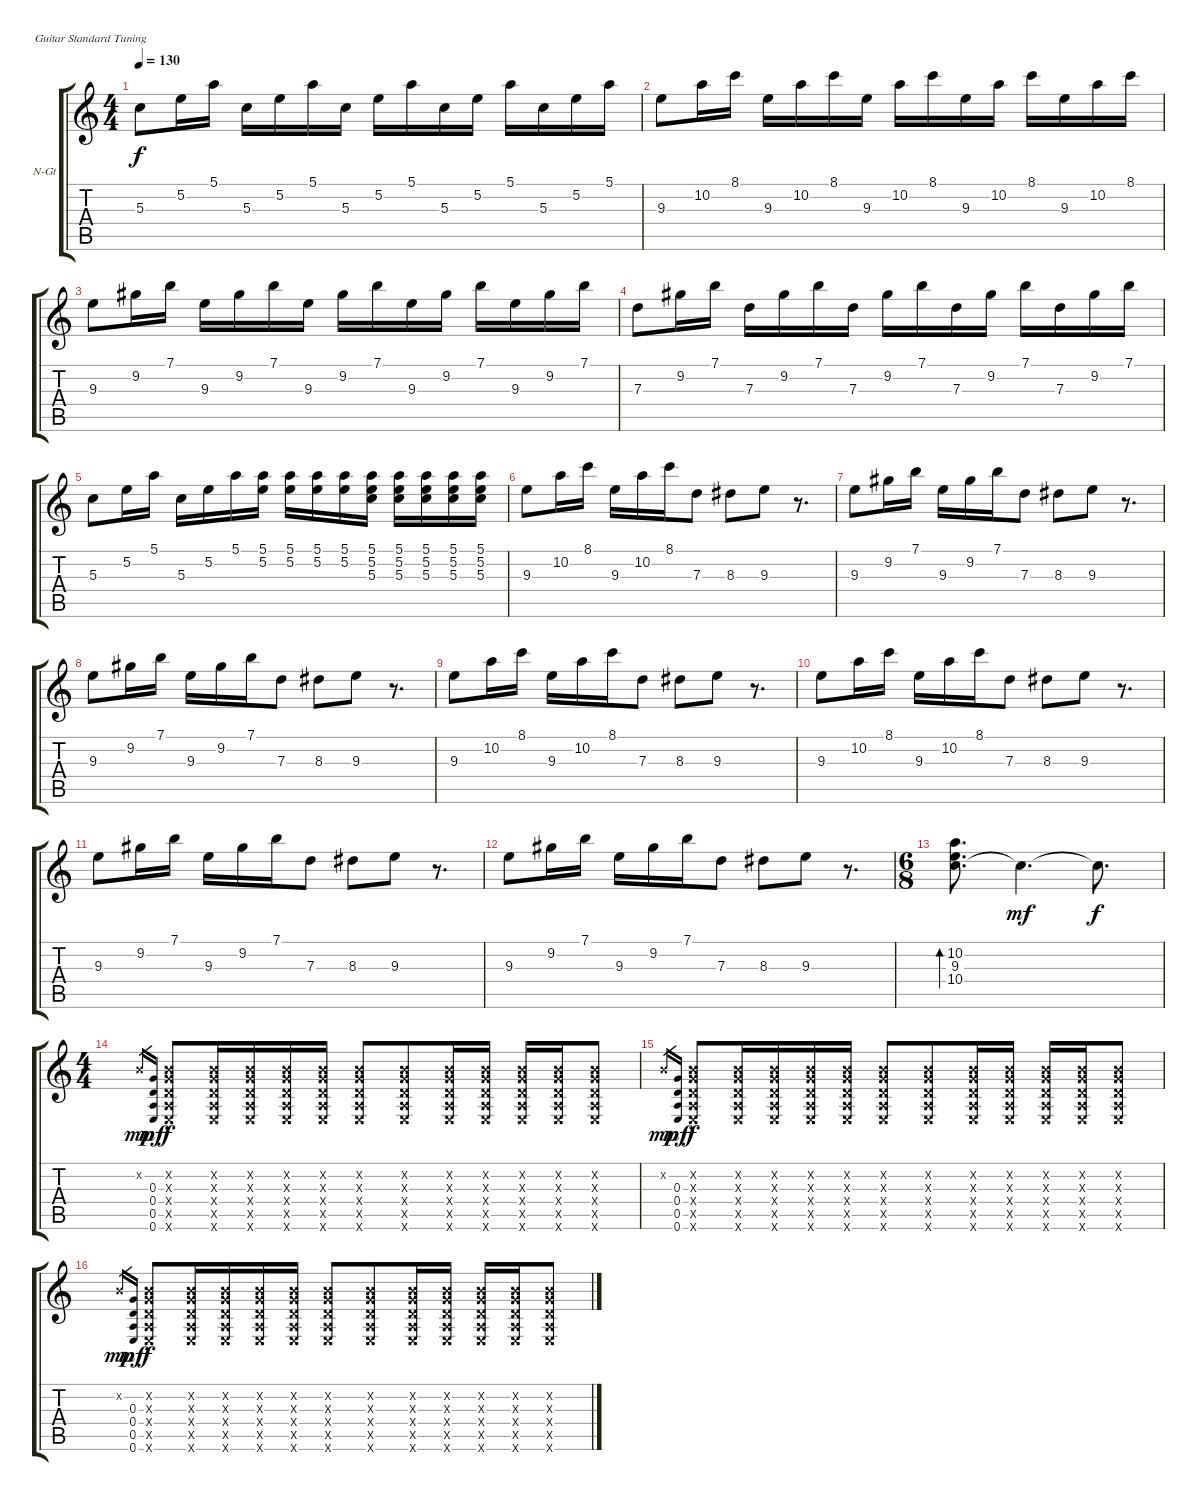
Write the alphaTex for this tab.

\bracketExtendMode groupsimilarinstruments
\firstSystemTrackNameOrientation horizontal
\otherSystemsTrackNameOrientation horizontal
\track ("Rodrigo Sanchez" "N-Gt") {instrument acousticguitarnylon}
\staff {score tabs}
\tuning (E4 B3 G3 D3 A2 E2)
\ts (4 4)
\tempo 130
\clef g2
\ks c
5.3.8{dy f} 5.2.16 5.1.16 5.3.16 5.2.16 5.1.16 5.3.16 5.2.16 5.1.16 5.3.16 5.2.16 5.1.16 5.3.16 5.2.16 5.1.16 |
9.3.8 10.2.16 8.1.16 9.3.16 10.2.16 8.1.16 9.3.16 10.2.16 8.1.16 9.3.16 10.2.16 8.1.16 9.3.16 10.2.16 8.1.16 |
9.3.8 9.2.16 7.1.16 9.3.16 9.2.16 7.1.16 9.3.16 9.2.16 7.1.16 9.3.16 9.2.16 7.1.16 9.3.16 9.2.16 7.1.16 |
7.3.8 9.2.16 7.1.16 7.3.16 9.2.16 7.1.16 7.3.16 9.2.16 7.1.16 7.3.16 9.2.16 7.1.16 7.3.16 9.2.16 7.1.16 |
5.3.8 5.2.16 5.1.16 5.3.16 5.2.16 5.1.16 (5.1 5.2).16 (5.1 5.2).16 (5.1 5.2).16 (5.1 5.2).16 (5.1 5.2 5.3).16 (5.1 5.2 5.3).16 (5.1 5.2 5.3).16 (5.1 5.2 5.3).16 (5.1 5.2 5.3).16 |
9.3.8 10.2.16 8.1.16 9.3.16 10.2.16 8.1.16 7.3.8 8.3.8 9.3.8 r.8{d} |
9.3.8 9.2.16 7.1.16 9.3.16 9.2.16 7.1.16 7.3.8 8.3.8 9.3.8 r.8{d} |
9.3.8 9.2.16 7.1.16 9.3.16 9.2.16 7.1.16 7.3.8 8.3.8 9.3.8 r.8{d} |
9.3.8 10.2.16 8.1.16 9.3.16 10.2.16 8.1.16 7.3.8 8.3.8 9.3.8 r.8{d} |
9.3.8 10.2.16 8.1.16 9.3.16 10.2.16 8.1.16 7.3.8 8.3.8 9.3.8 r.8{d} |
9.3.8 9.2.16 7.1.16 9.3.16 9.2.16 7.1.16 7.3.8 8.3.8 9.3.8 r.8{d} |
9.3.8 9.2.16 7.1.16 9.3.16 9.2.16 7.1.16 7.3.8 8.3.8 9.3.8 r.8{d} |
\ts (6 8)
\beaming (8 3 3)
(10.2 9.3 10.4).8{d bd 30} 10.4{t}.4{d dy mf} 10.4{t}.8{d dy f} |
\ts (4 4)
\beaming (8 3 3 2)
0.2{x}.16{gr dy mp} (0.3 0.4 0.5 0.6).16{gr dy mf} (0.2{x} 0.3{x} 0.4{x} 0.5{x} 0.6{x}).8{dy f} (0.2{x} 0.3{x} 0.4{x} 0.5{x} 0.6{x}).16 (0.2{x} 0.3{x} 0.4{x} 0.5{x} 0.6{x}).16 (0.2{x} 0.3{x} 0.4{x} 0.5{x} 0.6{x}).16 (0.2{x} 0.3{x} 0.4{x} 0.5{x} 0.6{x}).16 (0.2{x} 0.3{x} 0.4{x} 0.5{x} 0.6{x}).8 (0.2{x} 0.3{x} 0.4{x} 0.5{x} 0.6{x}).8 (0.2{x} 0.3{x} 0.4{x} 0.5{x} 0.6{x}).16 (0.2{x} 0.3{x} 0.4{x} 0.5{x} 0.6{x}).16 (0.2{x} 0.3{x} 0.4{x} 0.5{x} 0.6{x}).16 (0.2{x} 0.3{x} 0.4{x} 0.5{x} 0.6{x}).16 (0.2{x} 0.3{x} 0.4{x} 0.5{x} 0.6{x}).8 |
0.2{x}.16{gr dy mp} (0.3 0.4 0.5 0.6).16{gr dy mf} (0.2{x} 0.3{x} 0.4{x} 0.5{x} 0.6{x}).8{dy f} (0.2{x} 0.3{x} 0.4{x} 0.5{x} 0.6{x}).16 (0.2{x} 0.3{x} 0.4{x} 0.5{x} 0.6{x}).16 (0.2{x} 0.3{x} 0.4{x} 0.5{x} 0.6{x}).16 (0.2{x} 0.3{x} 0.4{x} 0.5{x} 0.6{x}).16 (0.2{x} 0.3{x} 0.4{x} 0.5{x} 0.6{x}).8 (0.2{x} 0.3{x} 0.4{x} 0.5{x} 0.6{x}).8 (0.2{x} 0.3{x} 0.4{x} 0.5{x} 0.6{x}).16 (0.2{x} 0.3{x} 0.4{x} 0.5{x} 0.6{x}).16 (0.2{x} 0.3{x} 0.4{x} 0.5{x} 0.6{x}).16 (0.2{x} 0.3{x} 0.4{x} 0.5{x} 0.6{x}).16 (0.2{x} 0.3{x} 0.4{x} 0.5{x} 0.6{x}).8 |
0.2{x}.16{gr dy mp} (0.3 0.4 0.5 0.6).16{gr dy mf} (0.2{x} 0.3{x} 0.4{x} 0.5{x} 0.6{x}).8{dy f} (0.2{x} 0.3{x} 0.4{x} 0.5{x} 0.6{x}).16 (0.2{x} 0.3{x} 0.4{x} 0.5{x} 0.6{x}).16 (0.2{x} 0.3{x} 0.4{x} 0.5{x} 0.6{x}).16 (0.2{x} 0.3{x} 0.4{x} 0.5{x} 0.6{x}).16 (0.2{x} 0.3{x} 0.4{x} 0.5{x} 0.6{x}).8 (0.2{x} 0.3{x} 0.4{x} 0.5{x} 0.6{x}).8 (0.2{x} 0.3{x} 0.4{x} 0.5{x} 0.6{x}).16 (0.2{x} 0.3{x} 0.4{x} 0.5{x} 0.6{x}).16 (0.2{x} 0.3{x} 0.4{x} 0.5{x} 0.6{x}).16 (0.2{x} 0.3{x} 0.4{x} 0.5{x} 0.6{x}).16 (0.2{x} 0.3{x} 0.4{x} 0.5{x} 0.6{x}).8
